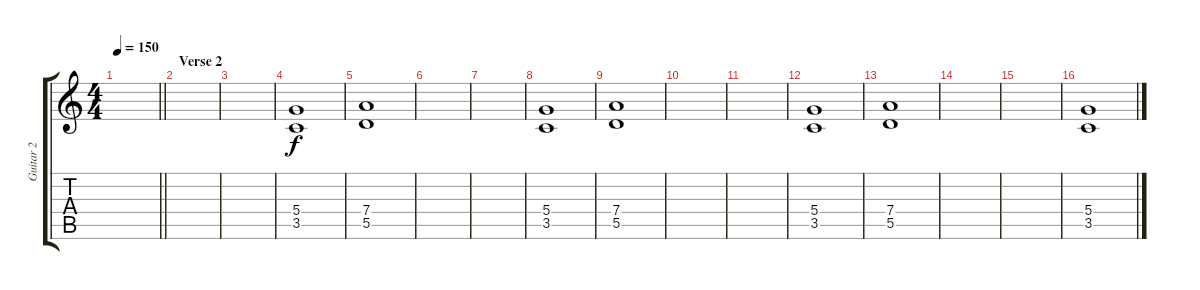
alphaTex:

\track ("Guitar 2" "Guitar 2") {instrument distortionguitar}
\staff {score tabs}
\tuning (E4 B3 G3 D3 A2 E2) {hide}
\ts (4 4)
\tempo 150
\clef g2
\barLineRight lightlight
\ks c
|
\section ("" "Verse 2")
|
|
(5.4 3.5).1 |
(7.4 5.5).1 |
|
|
(5.4 3.5).1 |
(7.4 5.5).1 |
|
|
(5.4 3.5).1 |
(7.4 5.5).1 |
|
|
(5.4 3.5).1
